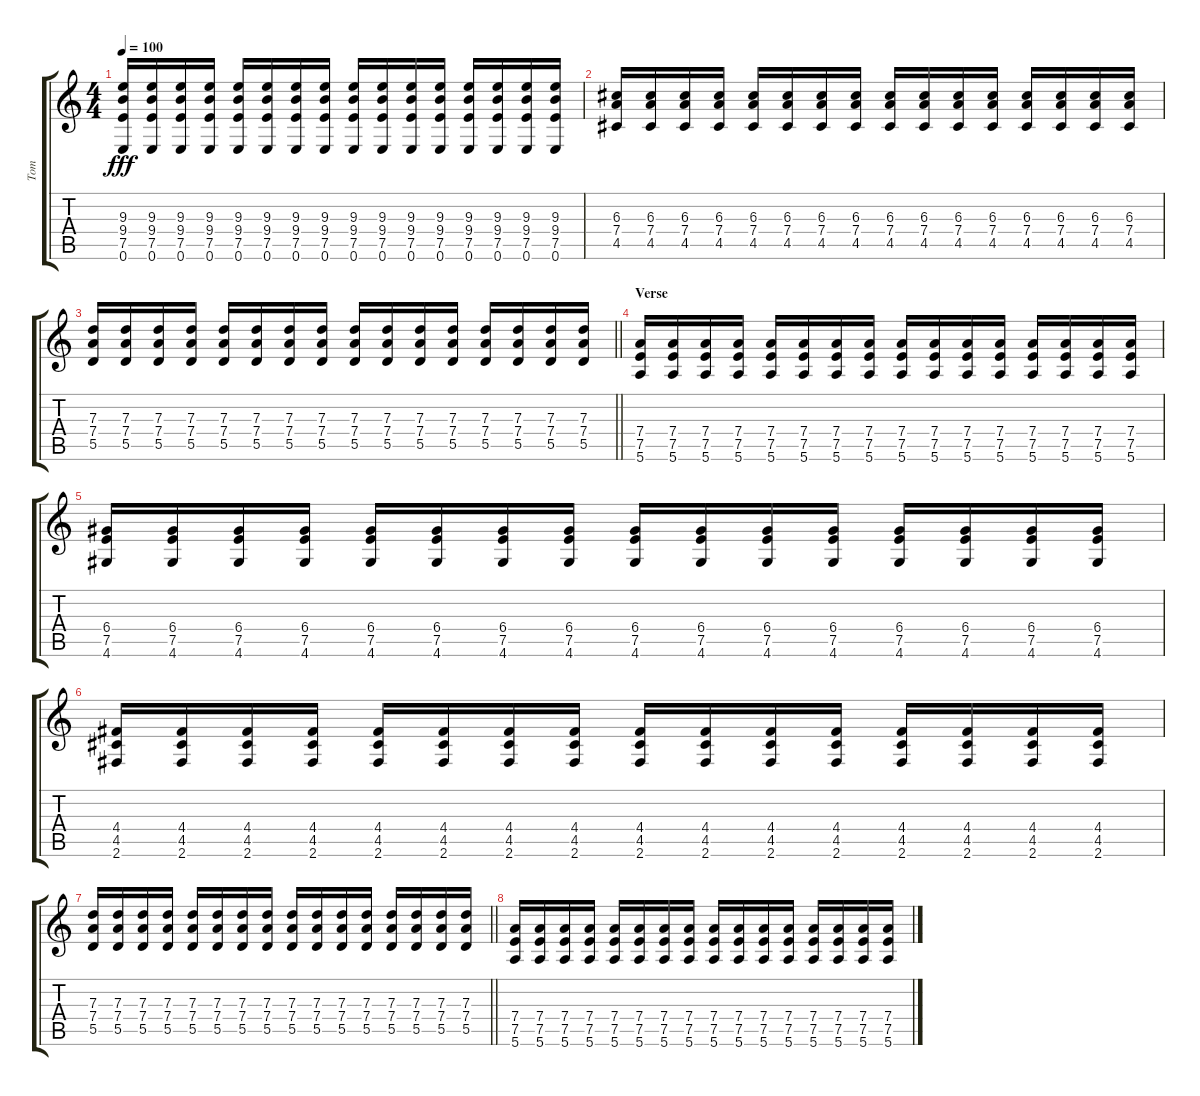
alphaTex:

\track ("Tom" "Tom") {instrument distortionguitar}
\staff {score tabs}
\tuning (E4 B3 G3 D3 A2 E2) {hide}
\ts (4 4)
\tempo 100
\clef g2
\ks c
(9.3 9.4 7.5 0.6).16{dy fff} (9.3 9.4 7.5 0.6).16 (9.3 9.4 7.5 0.6).16 (9.3 9.4 7.5 0.6).16 (9.3 9.4 7.5 0.6).16 (9.3 9.4 7.5 0.6).16 (9.3 9.4 7.5 0.6).16 (9.3 9.4 7.5 0.6).16 (9.3 9.4 7.5 0.6).16 (9.3 9.4 7.5 0.6).16 (9.3 9.4 7.5 0.6).16 (9.3 9.4 7.5 0.6).16 (9.3 9.4 7.5 0.6).16 (9.3 9.4 7.5 0.6).16 (9.3 9.4 7.5 0.6).16 (9.3 9.4 7.5 0.6).16 |
(6.3 7.4 4.5).16 (6.3 7.4 4.5).16 (6.3 7.4 4.5).16 (6.3 7.4 4.5).16 (6.3 7.4 4.5).16 (6.3 7.4 4.5).16 (6.3 7.4 4.5).16 (6.3 7.4 4.5).16 (6.3 7.4 4.5).16 (6.3 7.4 4.5).16 (6.3 7.4 4.5).16 (6.3 7.4 4.5).16 (6.3 7.4 4.5).16 (6.3 7.4 4.5).16 (6.3 7.4 4.5).16 (6.3 7.4 4.5).16 |
\barLineRight lightlight
(7.3 7.4 5.5).16 (7.3 7.4 5.5).16 (7.3 7.4 5.5).16 (7.3 7.4 5.5).16 (7.3 7.4 5.5).16 (7.3 7.4 5.5).16 (7.3 7.4 5.5).16 (7.3 7.4 5.5).16 (7.3 7.4 5.5).16 (7.3 7.4 5.5).16 (7.3 7.4 5.5).16 (7.3 7.4 5.5).16 (7.3 7.4 5.5).16 (7.3 7.4 5.5).16 (7.3 7.4 5.5).16 (7.3 7.4 5.5).16 |
\section ("" "Verse")
(7.4 7.5 5.6).16{instrument distortionguitar} (7.4 7.5 5.6).16 (7.4 7.5 5.6).16 (7.4 7.5 5.6).16 (7.4 7.5 5.6).16 (7.4 7.5 5.6).16 (7.4 7.5 5.6).16 (7.4 7.5 5.6).16 (7.4 7.5 5.6).16 (7.4 7.5 5.6).16 (7.4 7.5 5.6).16 (7.4 7.5 5.6).16 (7.4 7.5 5.6).16 (7.4 7.5 5.6).16 (7.4 7.5 5.6).16 (7.4 7.5 5.6).16 |
(6.4 7.5 4.6).16 (6.4 7.5 4.6).16 (6.4 7.5 4.6).16 (6.4 7.5 4.6).16 (6.4 7.5 4.6).16 (6.4 7.5 4.6).16 (6.4 7.5 4.6).16 (6.4 7.5 4.6).16 (6.4 7.5 4.6).16 (6.4 7.5 4.6).16 (6.4 7.5 4.6).16 (6.4 7.5 4.6).16 (6.4 7.5 4.6).16 (6.4 7.5 4.6).16 (6.4 7.5 4.6).16 (6.4 7.5 4.6).16 |
(4.4 4.5 2.6).16 (4.4 4.5 2.6).16 (4.4 4.5 2.6).16 (4.4 4.5 2.6).16 (4.4 4.5 2.6).16 (4.4 4.5 2.6).16 (4.4 4.5 2.6).16 (4.4 4.5 2.6).16 (4.4 4.5 2.6).16 (4.4 4.5 2.6).16 (4.4 4.5 2.6).16 (4.4 4.5 2.6).16 (4.4 4.5 2.6).16 (4.4 4.5 2.6).16 (4.4 4.5 2.6).16 (4.4 4.5 2.6).16 |
\barLineRight lightlight
(7.3 7.4 5.5).16 (7.3 7.4 5.5).16 (7.3 7.4 5.5).16 (7.3 7.4 5.5).16 (7.3 7.4 5.5).16 (7.3 7.4 5.5).16 (7.3 7.4 5.5).16 (7.3 7.4 5.5).16 (7.3 7.4 5.5).16 (7.3 7.4 5.5).16 (7.3 7.4 5.5).16 (7.3 7.4 5.5).16 (7.3 7.4 5.5).16 (7.3 7.4 5.5).16 (7.3 7.4 5.5).16 (7.3 7.4 5.5).16 |
(7.4 7.5 5.6).16{instrument distortionguitar} (7.4 7.5 5.6).16 (7.4 7.5 5.6).16 (7.4 7.5 5.6).16 (7.4 7.5 5.6).16 (7.4 7.5 5.6).16 (7.4 7.5 5.6).16 (7.4 7.5 5.6).16 (7.4 7.5 5.6).16 (7.4 7.5 5.6).16 (7.4 7.5 5.6).16 (7.4 7.5 5.6).16 (7.4 7.5 5.6).16 (7.4 7.5 5.6).16 (7.4 7.5 5.6).16 (7.4 7.5 5.6).16
